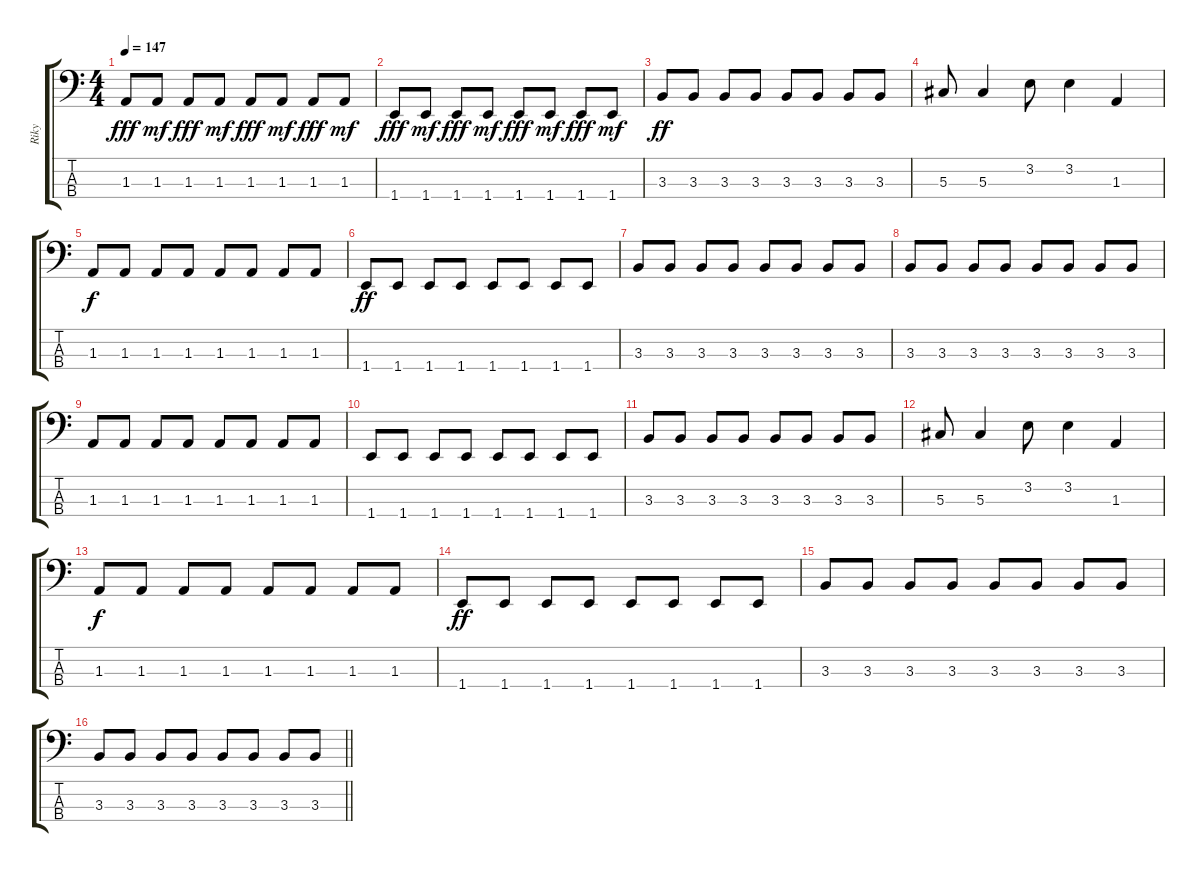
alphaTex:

\track ("Riky" "Riky") {instrument electricbasspick}
\staff {score tabs}
\tuning (Gb2 Db2 Ab1 Eb1) {hide}
\ts (4 4)
\tempo 147
\clef f4
\ks c
1.3.8{dy fff} 1.3.8{dy mf} 1.3.8{dy fff} 1.3.8{dy mf} 1.3.8{dy fff} 1.3.8{dy mf} 1.3.8{dy fff} 1.3.8{dy mf} |
1.4.8{dy fff} 1.4.8{dy mf} 1.4.8{dy fff} 1.4.8{dy mf} 1.4.8{dy fff} 1.4.8{dy mf} 1.4.8{dy fff} 1.4.8{dy mf} |
3.3.8{dy ff} 3.3.8 3.3.8 3.3.8 3.3.8 3.3.8 3.3.8 3.3.8 |
5.3.8 5.3.4 3.2.8 3.2.4 1.3.4 |
1.3.8{dy f} 1.3.8 1.3.8 1.3.8 1.3.8 1.3.8 1.3.8 1.3.8 |
1.4.8{dy ff} 1.4.8 1.4.8 1.4.8 1.4.8 1.4.8 1.4.8 1.4.8 |
3.3.8 3.3.8 3.3.8 3.3.8 3.3.8 3.3.8 3.3.8 3.3.8 |
3.3.8 3.3.8 3.3.8 3.3.8 3.3.8 3.3.8 3.3.8 3.3.8 |
1.3.8 1.3.8 1.3.8 1.3.8 1.3.8 1.3.8 1.3.8 1.3.8 |
1.4.8 1.4.8 1.4.8 1.4.8 1.4.8 1.4.8 1.4.8 1.4.8 |
3.3.8 3.3.8 3.3.8 3.3.8 3.3.8 3.3.8 3.3.8 3.3.8 |
5.3.8 5.3.4 3.2.8 3.2.4 1.3.4 |
1.3.8{dy f} 1.3.8 1.3.8 1.3.8 1.3.8 1.3.8 1.3.8 1.3.8 |
1.4.8{dy ff} 1.4.8 1.4.8 1.4.8 1.4.8 1.4.8 1.4.8 1.4.8 |
3.3.8 3.3.8 3.3.8 3.3.8 3.3.8 3.3.8 3.3.8 3.3.8 |
\barLineRight lightlight
3.3.8 3.3.8 3.3.8 3.3.8 3.3.8 3.3.8 3.3.8 3.3.8
